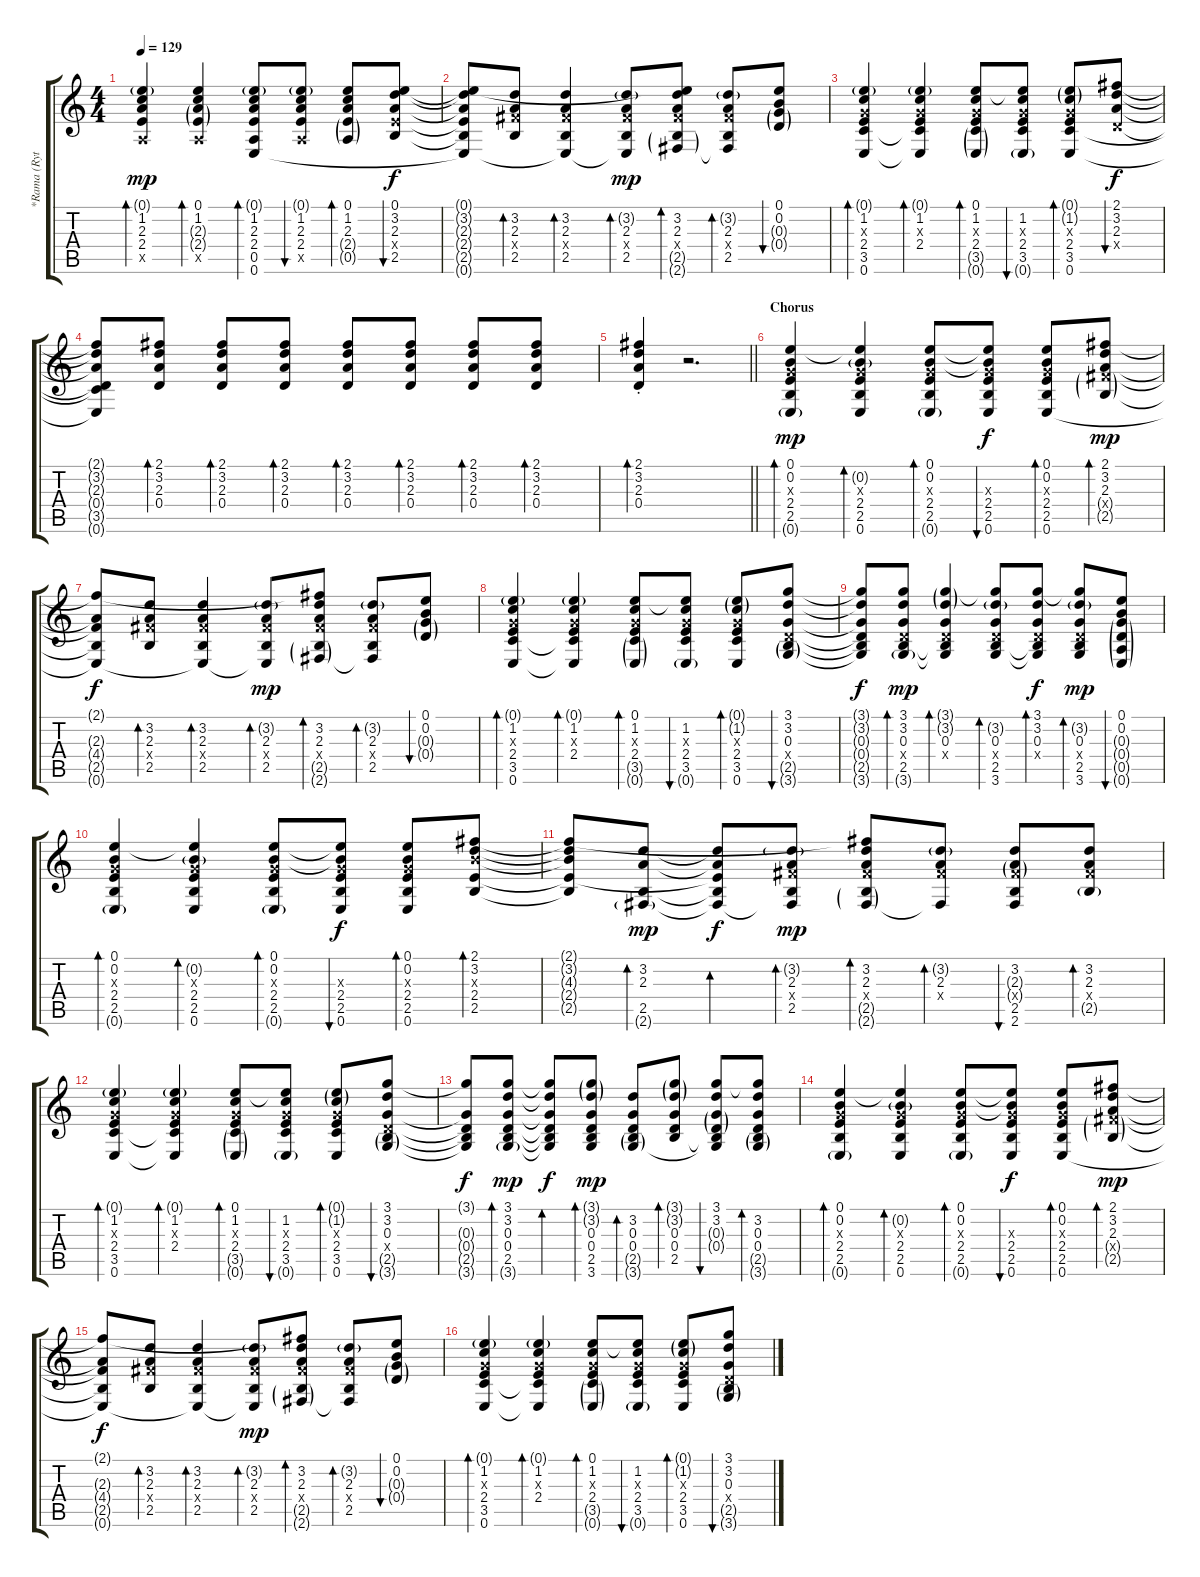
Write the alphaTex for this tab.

\track ("*Rama (Rythm Guitar)" "*Rama (Ryt") {instrument electricguitarclean}
\staff {score tabs}
\tuning (E4 B3 G3 D3 A2 E2) {hide}
\ts (4 4)
\tempo 129
\clef g2
\ks c
(0.1{g} 1.2 2.3 2.4 0.5{x}).4{bd 60 dy mp} (0.1 1.2 2.3{g} 2.4{g} 0.5{x}).4{bd 60} (0.1{g} 1.2 2.3 2.4 0.5 0.6).8{bd 60} (0.1{g} 1.2 2.3 2.4 0.5{x}).8{bu 60} (0.1 1.2 2.3 2.4{g} 0.5{g}).8{bd 60} (0.1 3.2 2.3 2.4{x} 2.5).8{bu 60 dy f} |
(0.1{t} 3.2{t} 2.3{t} 2.4{t} 2.5{t} 0.6{t}).8 (3.2 2.3 4.4{x} 2.5).8{bd 60} (3.2 2.3 4.4{x} 2.5 0.6{t}).4{bd 60} (3.2{g} 2.3 4.4{x} 2.5 0.6{t}).8{bd 60 dy mp} (0.1{t} 3.2 2.3 4.4{x} 2.5{g} 2.6{g}).8{bd 60} (3.2{g} 2.3 4.4{x} 2.5 2.6{t}).8{bd 60} (0.1 0.2 0.3{g} 0.4{g}).8{bu 60} |
(0.1{g} 1.2 0.3{x} 2.4 3.5 0.6).4{bd 60} (0.1{g} 1.2 0.3{x} 2.4 3.5{t} 0.6{t}).4{bd 60} (0.1 1.2 0.3{x} 2.4 3.5{g} 0.6{g}).8{bd 60} (0.1{t} 1.2 0.3{x} 2.4 3.5 0.6{g}).8{bu 60} (0.1{g} 1.2{g} 0.3{x} 2.4 3.5 0.6).8{bd 60} (2.1 3.2 2.3 0.4{x}).8{bu 60 dy f} |
(2.1{t} 3.2{t} 2.3{t} 0.4{t} 3.5{t} 0.6{t}).8 (2.1 3.2 2.3 0.4).8{bd 60} (2.1 3.2 2.3 0.4).8{bd 60} (2.1 3.2 2.3 0.4).8{bd 60} (2.1 3.2 2.3 0.4).8{bd 60} (2.1 3.2 2.3 0.4).8{bd 60} (2.1 3.2 2.3 0.4).8{bd 60} (2.1 3.2 2.3 0.4).8{bd 60} |
\barLineRight lightlight
(2.1{st} 3.2 2.3 0.4).4{bd 60} r.2{d} |
\section ("" "Chorus")
(0.1 0.2 0.3{x} 2.4 2.5 0.6{g}).4{bd 120 dy mp} (0.1{t} 0.2{g} 0.3{x} 2.4 2.5 0.6).4{bd 60} (0.1 0.2 0.3{x} 2.4 2.5 0.6{g}).8{bd 60} (0.1{t} 0.2{t} 0.3{x} 2.4 2.5 0.6).8{bu 60 dy f} (0.1 0.2 0.3{x} 2.4 2.5 0.6).8{bd 60} (2.1 3.2 2.3 4.4{g x} 2.5{g}).8{bd 60 dy mp} |
(2.1{t} 2.3{t} 4.4{t} 2.5{t} 0.6{t}).8{dy f} (3.2 2.3 4.4{x} 2.5).8{bd 60} (3.2 2.3 4.4{x} 2.5 0.6{t}).4{bd 60} (3.2{g} 2.3 4.4{x} 2.5 0.6{t}).8{bd 60 dy mp} (2.1{t} 3.2 2.3 4.4{x} 2.5{g} 2.6{g}).8{bd 60} (3.2{g} 2.3 4.4{x} 2.5 2.6{t}).8{bd 60} (0.1 0.2 0.3{g} 0.4{g}).8{bu 60} |
(0.1{g} 1.2 0.3{x} 2.4 3.5 0.6).4{bd 60} (0.1{g} 1.2 0.3{x} 2.4 3.5{t} 0.6{t}).4{bd 60} (0.1 1.2 0.3{x} 2.4 3.5{g} 0.6{g}).8{bd 60} (0.1{t} 1.2 0.3{x} 2.4 3.5 0.6{g}).8{bu 60} (0.1{g} 1.2{g} 0.3{x} 2.4 3.5 0.6).8{bd 60} (3.1 3.2 0.3 0.4{x} 2.5{g} 3.6{g}).8{bu 60} |
(3.1{t} 3.2{t} 0.3{t} 0.4{t} 2.5{t} 3.6{t}).8{dy f} (3.1 3.2 0.3 0.4{x} 2.5 3.6{g}).8{bd 60 dy mp} (3.1{g} 3.2{g} 0.3 0.4{x} 2.5{t} 3.6{t}).4{bd 60} (3.1{t} 3.2{g} 0.3 0.4{x} 2.5 3.6).8{bd 60} (3.1 3.2 0.3 0.4{x} 2.5{t} 3.6{t}).8{bd 60 dy f} (3.1{t} 3.2{g} 0.3 0.4{x} 2.5 3.6).8{bd 60 dy mp} (0.1 0.2 0.3{g} 0.4{g} 0.5{g} 0.6{g}).8{bu 60} |
(0.1 0.2 0.3{x} 2.4 2.5 0.6{g}).4{bd 60} (0.1{t} 0.2{g} 0.3{x} 2.4 2.5 0.6).4{bd 60} (0.1 0.2 0.3{x} 2.4 2.5 0.6{g}).8{bd 60} (0.1{t} 0.2{t} 0.3{x} 2.4 2.5 0.6).8{bu 60 dy f} (0.1 0.2 0.3{x} 2.4 2.5 0.6).8{bd 60} (2.1 3.2 4.3{x} 2.4 2.5).8{bd 60} |
(2.1{t} 3.2{t} 4.3{t} 2.4{t} 2.5{t}).8 (3.2 2.3 2.5 2.6{g}).8{bd 60 dy mp} (3.2{t} 2.3{t} 2.4{t} 2.5{t} 2.6{t}).8{bd 60 dy f} (3.2{g} 2.3 4.4{x} 2.5 2.6{t}).8{bd 60 dy mp} (2.1{t} 3.2 2.3 4.4{x} 2.5{g} 2.6{g}).8{bd 60} (3.2{g} 2.3 4.4{x} 2.6{t}).8{bd 60} (3.2 2.3{g} 4.4{g x} 2.5 2.6).8{bu 60} (3.2 2.3 4.4{x} 2.5{g}).8{bd 60} |
(0.1{g} 1.2 0.3{x} 2.4 3.5 0.6).4{bd 60} (0.1{g} 1.2 0.3{x} 2.4 3.5{t} 0.6{t}).4{bd 60} (0.1 1.2 0.3{x} 2.4 3.5{g} 0.6{g}).8{bd 60} (0.1{t} 1.2 0.3{x} 2.4 3.5 0.6{g}).8{bu 60} (0.1{g} 1.2{g} 0.3{x} 2.4 3.5 0.6).8{bd 60} (3.1 3.2 0.3 0.4{x} 2.5{g} 3.6{g}).8{bu 60} |
(3.1{t} 0.3{t} 0.4{t} 2.5{t} 3.6{t}).8{dy f} (3.1 3.2 0.3 0.4 2.5 3.6{g}).8{bd 60 dy mp} (3.1{t} 3.2{t} 0.3{t} 0.4{t} 2.5{t} 3.6{t}).8{bd 60 dy f} (3.1{g} 3.2{g} 0.3 0.4 2.5 3.6).8{bd 60 dy mp} (3.2 0.3 0.4 2.5{g} 3.6{g}).8{bd 60} (3.1{g} 3.2{g} 0.3 0.4 2.5).8{bd 60} (3.1 3.2 0.3{g} 0.4{g} 2.5{t} 3.6{t}).8{bu 60} (3.1{t} 3.2 0.3 0.4 2.5{g} 3.6{g}).8{bd 60} |
(0.1 0.2 0.3{x} 2.4 2.5 0.6{g}).4{bd 120} (0.1{t} 0.2{g} 0.3{x} 2.4 2.5 0.6).4{bd 60} (0.1 0.2 0.3{x} 2.4 2.5 0.6{g}).8{bd 60} (0.1{t} 0.2{t} 0.3{x} 2.4 2.5 0.6).8{bu 60 dy f} (0.1 0.2 0.3{x} 2.4 2.5 0.6).8{bd 60} (2.1 3.2 2.3 4.4{g x} 2.5{g}).8{bd 60 dy mp} |
(2.1{t} 2.3{t} 4.4{t} 2.5{t} 0.6{t}).8{dy f} (3.2 2.3 4.4{x} 2.5).8{bd 60} (3.2 2.3 4.4{x} 2.5 0.6{t}).4{bd 60} (3.2{g} 2.3 4.4{x} 2.5 0.6{t}).8{bd 60 dy mp} (2.1{t} 3.2 2.3 4.4{x} 2.5{g} 2.6{g}).8{bd 60} (3.2{g} 2.3 4.4{x} 2.5 2.6{t}).8{bd 60} (0.1 0.2 0.3{g} 0.4{g}).8{bu 60} |
(0.1{g} 1.2 0.3{x} 2.4 3.5 0.6).4{bd 60} (0.1{g} 1.2 0.3{x} 2.4 3.5{t} 0.6{t}).4{bd 60} (0.1 1.2 0.3{x} 2.4 3.5{g} 0.6{g}).8{bd 60} (0.1{t} 1.2 0.3{x} 2.4 3.5 0.6{g}).8{bu 60} (0.1{g} 1.2{g} 0.3{x} 2.4 3.5 0.6).8{bd 60} (3.1 3.2 0.3 0.4{x} 2.5{g} 3.6{g}).8{bu 60}
